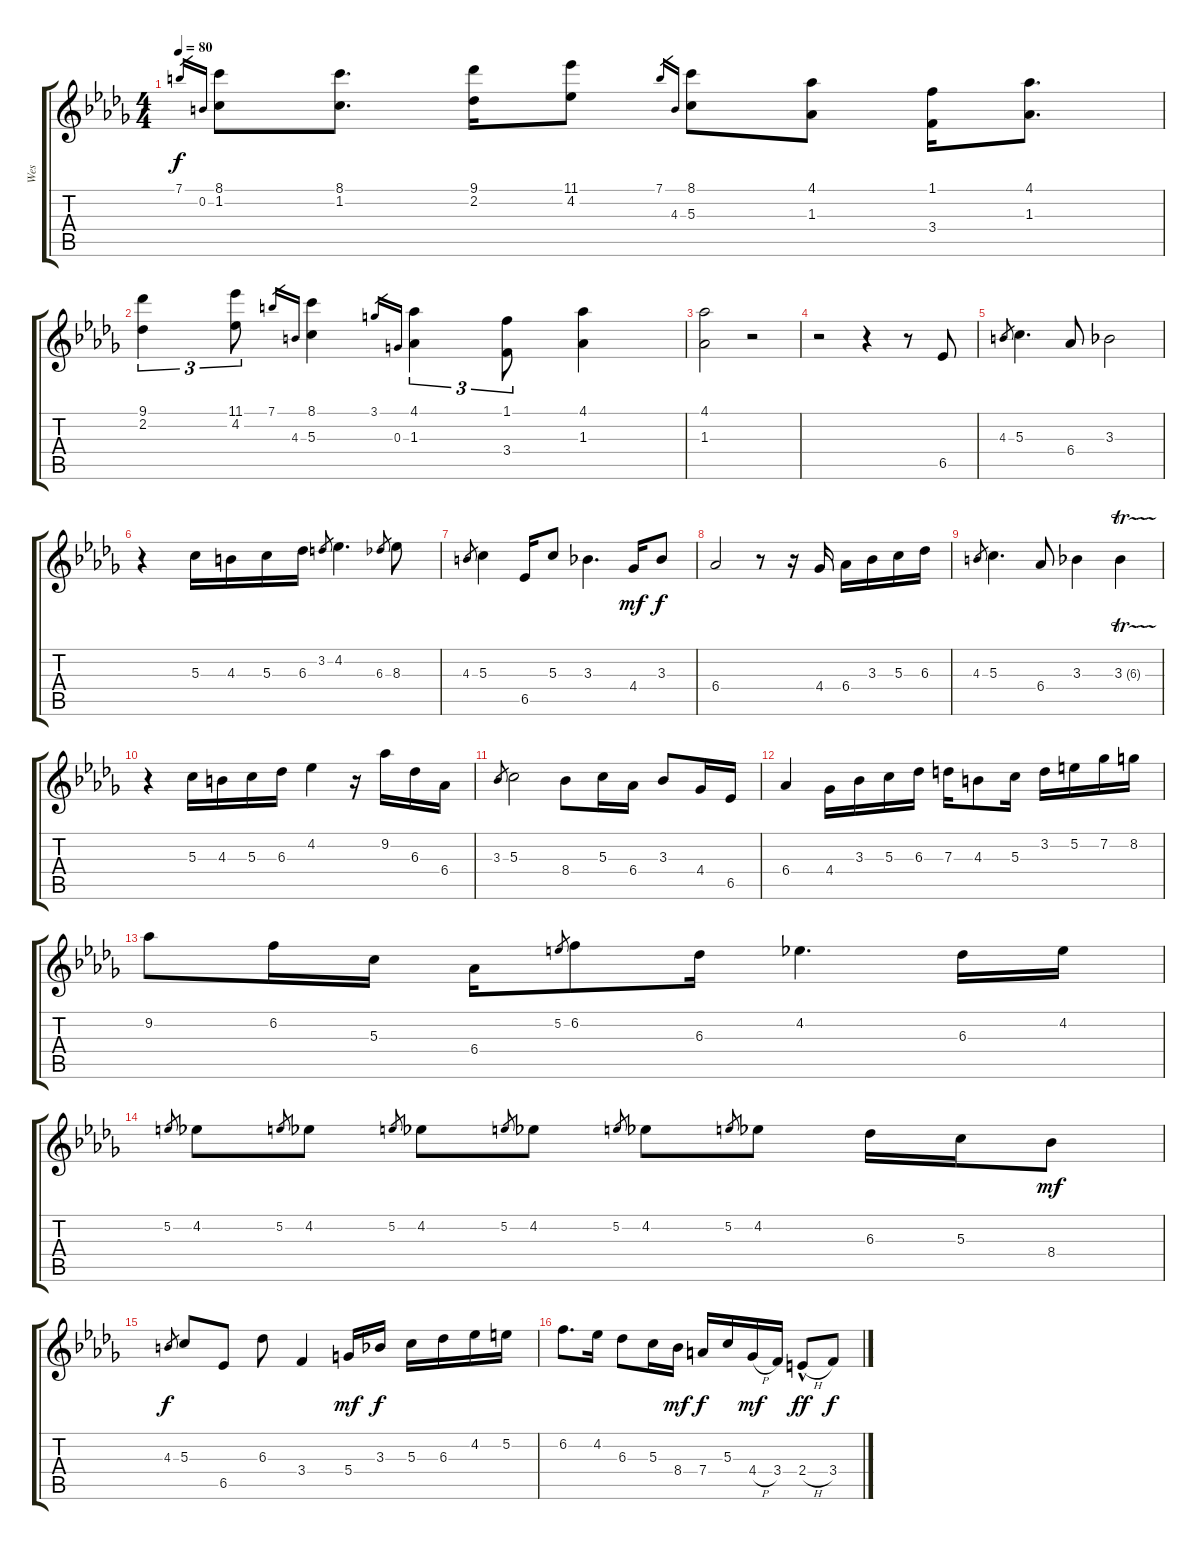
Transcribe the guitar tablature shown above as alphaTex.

\track ("Wes" "Wes") {instrument electricguitarjazz}
\staff {score tabs}
\tuning (E4 B3 G3 D3 A2 E2) {hide}
\ts (4 4)
\tempo 80
\clef g2
\ks db
7.1.16{gr dy f} 0.2.16{gr} (8.1 1.2).8 (8.1 1.2).8{d} (9.1 2.2).16 (11.1 4.2).8 7.1.16{gr} 4.3.16{gr} (8.1 5.3).8 (4.1 1.3).8 (1.1 3.4).16 (4.1 1.3).8{d} |
(9.1 2.2).4{tu (3 2)} (11.1 4.2).8{tu (3 2)} 7.1.16{gr} 4.3.16{gr} (8.1 5.3).4 3.1.16{gr} 0.3.16{gr} (4.1 1.3).4{tu (3 2)} (1.1 3.4).8{tu (3 2)} (4.1 1.3).4 |
(4.1 1.3).2 r.2 |
r.2 r.4 r.8 6.5.8 |
4.3.8{gr} 5.3.4{d} 6.4.8 3.3.2 |
r.4 5.3.16 4.3.16 5.3.16 6.3.16 3.2.8{gr} 4.2.4{d} 6.3.8{gr} 8.3.8 |
4.3.8{gr} 5.3.4 6.5.16 5.3.8 3.3.4{d} 4.4.16{dy mf} 3.3.8{dy f} |
6.4.2 r.8 r.16 4.4.16 6.4.16 3.3.16 5.3.16 6.3.16 |
4.3.8{gr} 5.3.4{d} 6.4.8 3.3.4 3.3{tr (6 32)}.4 |
r.4 5.3.16 4.3.16 5.3.16 6.3.16 4.2.4 r.16 9.2.16 6.3.16 6.4.16 |
3.3.8{gr} 5.3.2 8.4.8 5.3.16 6.4.16 3.3.8 4.4.16 6.5.16 |
6.4.4 4.4.16 3.3.16 5.3.16 6.3.16 7.3.16 4.3.8 5.3.16 3.2.16 5.2.16 7.2.16 8.2.16 |
9.2.8 6.2.16 5.3.16 6.4.16 5.2.8{gr} 6.2.8 6.3.16 4.2.4{d} 6.3.16 4.2.16 |
5.2.8{gr} 4.2.8 5.2.8{gr} 4.2.8 5.2.8{gr} 4.2.8 5.2.8{gr} 4.2.8 5.2.8{gr} 4.2.8 5.2.8{gr} 4.2.8 6.3.16 5.3.16 8.4.8{dy mf} |
4.3.8{gr dy f} 5.3.8 6.5.8 6.3.8 3.4.4 5.4.16{dy mf} 3.3.16{dy f} 5.3.16 6.3.16 4.2.16 5.2.16 |
6.2.8{d} 4.2.16 6.3.8 5.3.16 8.4.16{dy mf} 7.4.16{dy f} 5.3.16 4.4{h}.16{dy mf} 3.4.16 2.4{h hac}.8{dy ff} 3.4.8{dy f}
